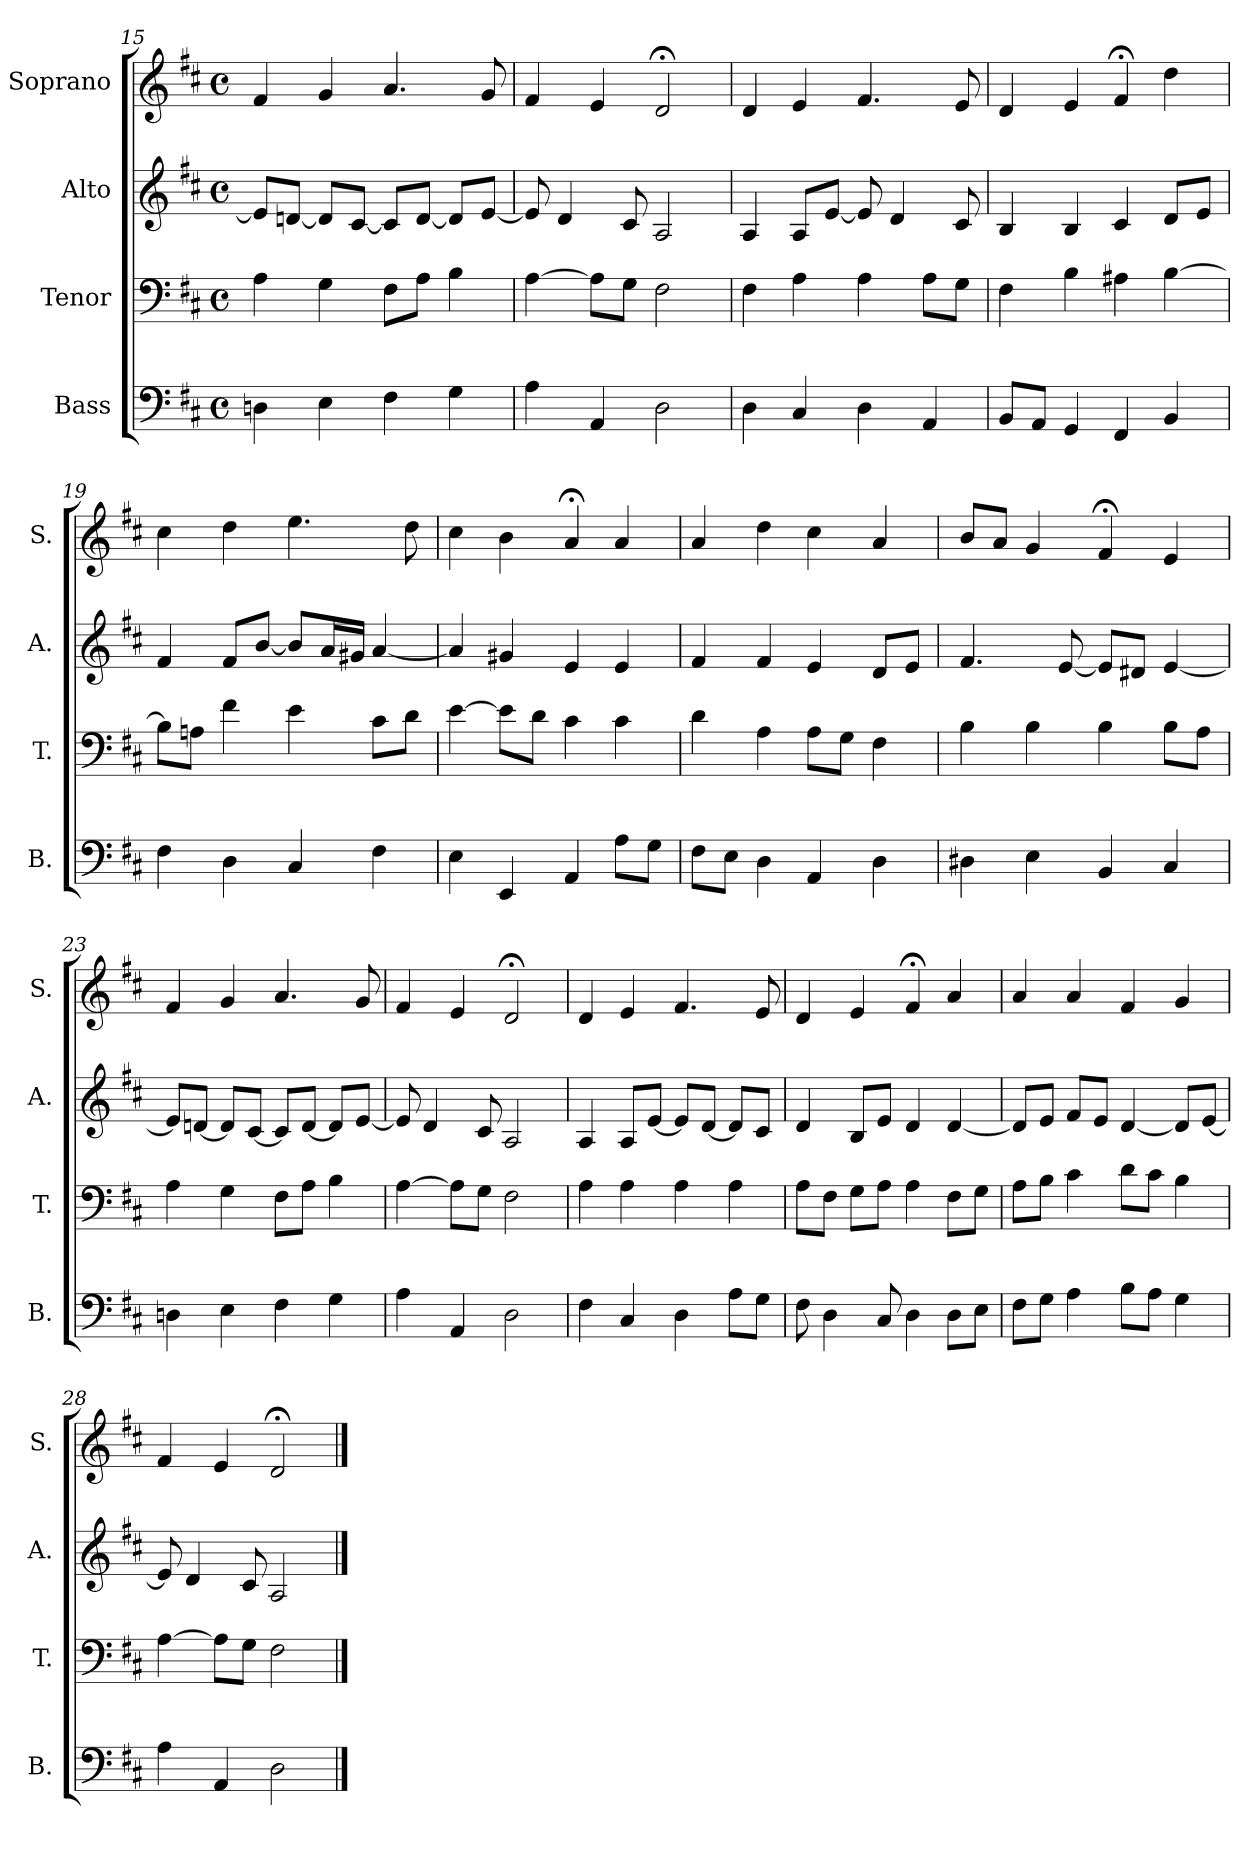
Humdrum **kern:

**kern	**kern	**kern	**kern
*part4	*part3	*part2	*part1
*staff4	*staff3	*staff2	*staff1
*I"Bass	*I"Tenor	*I"Alto	*I"Soprano
*I'B.	*I'T.	*I'A.	*I'S.
*clefF4	*clefF4	*clefG2	*clefG2
*k[f#c#]	*k[f#c#]	*k[f#c#]	*k[f#c#]
*D:	*D:	*D:	*D:
*M4/4	*M4/4	*M4/4	*M4/4
*met(c)	*met(c)	*met(c)	*met(c)
=15	=15	=15	=15
4Dn\	4A\	8e/L]	4f#/
.	.	[8dn/J	.
4E\	4G\	8d/L]	4g/
.	.	[8c#/J	.
4F#\	8F#\L	8c#/L]	4.a/
.	8A\J	[8d/J	.
4G\	4B\	8d/L]	.
.	.	[8e/J	8g/
!!LO:PB:g=z
=16	=16	=16	=16
4A\	[4A\	8e/]	4f#/
.	.	4d/	.
4AA/	8A\L]	.	4e/
.	8G\J	8c#/	.
2D\	2F#\	2A/	2d;</
=17	=17	=17	=17
4D\	4F#\	4A/	4d/
4C#/	4A\	8A/L	4e/
.	.	[8e/J	.
4D\	4A\	8e/]	4.f#/
.	.	4d/	.
4AA/	8A\L	.	.
.	8G\J	8c#/	8e/
=18	=18	=18	=18
8BB/L	4F#\	4B/	4d/
8AA/J	.	.	.
4GG/	4B\	4B/	4e/
4FF#/	4A#X\	4c#/	4f#;</
4BB/	[4B\	8d/L	4dd\
.	.	8e/J	.
=19	=19	=19	=19
4F#\	8B\L]	4f#/	4cc#\
.	8An\J	.	.
4D\	4f#\	8f#/L	4dd\
.	.	[8b/J	.
4C#/	4e\	8b/L]	4.ee\
.	.	16a/L	.
.	.	16g#X/JJ	.
4F#\	8c#\L	[4a/	.
.	8d\J	.	8dd\
=20	=20	=20	=20
4E\	[4e\	4a/]	4cc#\
4EE/	8e\L]	4g#X/	4b\
.	8d\J	.	.
4AA/	4c#\	4e/	4a;</
8A\L	4c#\	4e/	4a/
8G\J	.	.	.
!!LO:LB:g=z
=21	=21	=21	=21
8F#\L	4d\	4f#/	4a/
8E\J	.	.	.
4D\	4A\	4f#/	4dd\
4AA/	8A\L	4e/	4cc#\
.	8G\J	.	.
4D\	4F#\	8d/L	4a/
.	.	8e/J	.
=22	=22	=22	=22
4D#X\	4B\	4.f#/	8b/L
.	.	.	8a/J
4E\	4B\	.	4g/
.	.	[8e/	.
4BB/	4B\	8e/L]	4f#;</
.	.	8d#X/J	.
4C#/	8B\L	[4e/	4e/
.	8A\J	.	.
=23	=23	=23	=23
4Dn\	4A\	8e/L]	4f#/
.	.	[8dn/J	.
4E\	4G\	8d/L]	4g/
.	.	[8c#/J	.
4F#\	8F#\L	8c#/L]	4.a/
.	8A\J	[8d/J	.
4G\	4B\	8d/L]	.
.	.	[8e/J	8g/
=24	=24	=24	=24
4A\	[4A\	8e/]	4f#/
.	.	4d/	.
4AA/	8A\L]	.	4e/
.	8G\J	8c#/	.
2D\	2F#\	2A/	2d;</
!!LO:LB:g=z
=25	=25	=25	=25
4F#\	4A\	4A/	4d/
4C#/	4A\	8A/L	4e/
.	.	[8e/J	.
4D\	4A\	8e/L]	4.f#/
.	.	[8d/J	.
8A\L	4A\	8d/L]	.
8G\J	.	8c#/J	8e/
=26	=26	=26	=26
8F#\	8A\L	4d/	4d/
4D\	8F#\J	.	.
.	8G\L	8B/L	4e/
8C#/	8A\J	8e/J	.
4D\	4A\	4d/	4f#;</
8D\L	8F#\L	[4d/	4a/
8E\J	8G\J	.	.
=27	=27	=27	=27
8F#\L	8A\L	8d/L]	4a/
8G\J	8B\J	8e/J	.
4A\	4c#\	8f#/L	4a/
.	.	8e/J	.
8B\L	8d\L	[4d/	4f#/
8A\J	8c#\J	.	.
4G\	4B\	8d/L]	4g/
.	.	[8e/J	.
=28	=28	=28	=28
4A\	[4A\	8e/]	4f#/
.	.	4d/	.
4AA/	8A\L]	.	4e/
.	8G\J	8c#/	.
2D\	2F#\	2A/	2d;</
==	==	==	==
*-	*-	*-	*-
